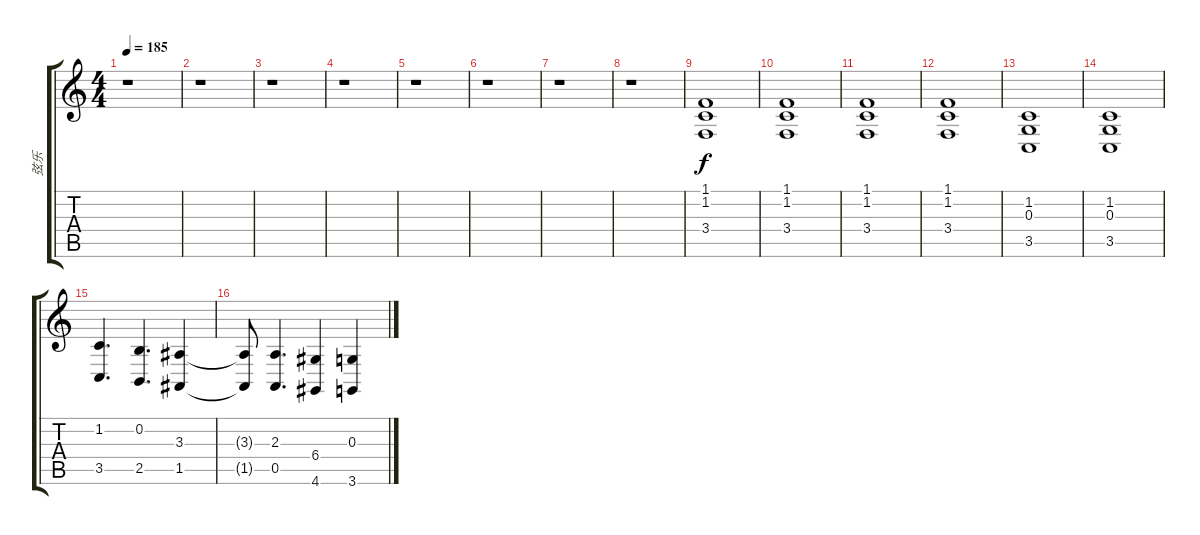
\track ("弦乐" "弦乐") {instrument stringensemble1}
\staff {score tabs}
\tuning (E4 B3 G3 D3 A2 E2) {hide}
\ts (4 4)
\tempo 185
\clef g2
\ks c
r.1{dy f} |
r.1 |
r.1 |
r.1 |
r.1 |
r.1 |
r.1 |
r.1 |
(1.1 1.2 3.4).1 |
(1.1 1.2 3.4).1 |
(1.1 1.2 3.4).1 |
(1.1 1.2 3.4).1 |
(1.2 0.3 3.5).1 |
(1.2 0.3 3.5).1 |
(1.2 3.5).4{d} (0.2 2.5).4{d} (3.3 1.5).4 |
(3.3{t} 1.5{t}).8 (2.3 0.5).4{d} (6.4 4.6).4 (0.3 3.6).4
